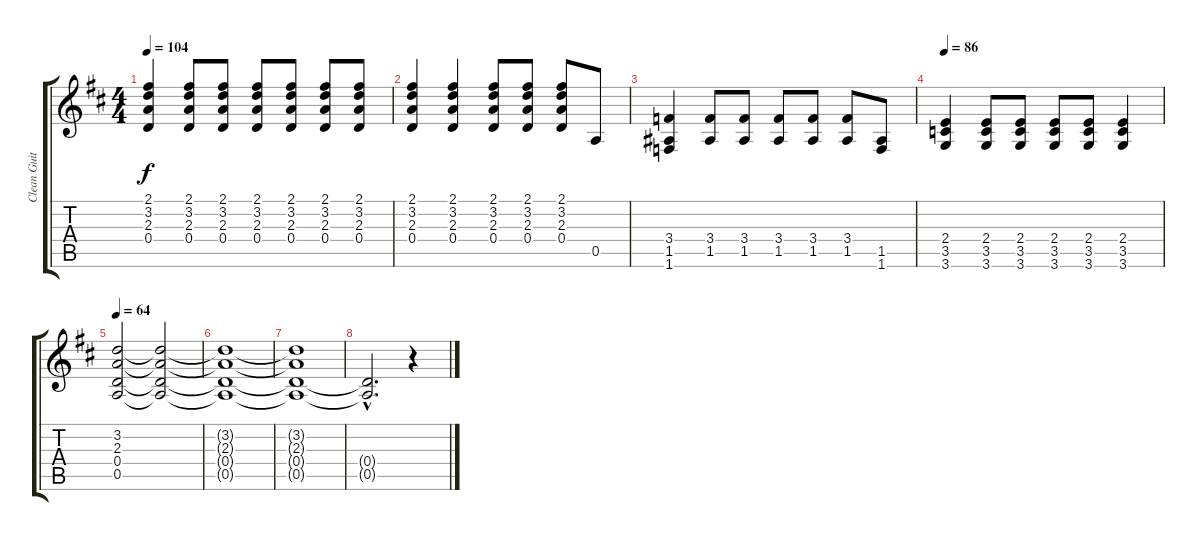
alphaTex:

\track ("Clean Guitar 1 [Slash]" "Clean Guit") {instrument electricguitarjazz}
\staff {score tabs}
\tuning (E4 B3 G3 D3 A2 E2) {hide}
\ts (4 4)
\tempo 104
\clef g2
\ks d
(2.1 3.2 2.3 0.4).4{dy f} (2.1 3.2 2.3 0.4).8 (2.1 3.2 2.3 0.4).8 (2.1 3.2 2.3 0.4).8 (2.1 3.2 2.3 0.4).8 (2.1 3.2 2.3 0.4).8 (2.1 3.2 2.3 0.4).8 |
(2.1 3.2 2.3 0.4).4 (2.1 3.2 2.3 0.4).4 (2.1 3.2 2.3 0.4).8 (2.1 3.2 2.3 0.4).8 (2.1 3.2 2.3 0.4).8 0.5.8 |
(3.4 1.5 1.6).4 (3.4 1.5).8 (3.4 1.5).8 (3.4 1.5).8 (3.4 1.5).8 (3.4 1.5).8 (1.5 1.6).8 |
\tempo 86
(2.4 3.5 3.6).4 (2.4 3.5 3.6).8 (2.4 3.5 3.6).8 (2.4 3.5 3.6).8 (2.4 3.5 3.6).8 (2.4 3.5 3.6).4 |
\tempo 64
(3.2 2.3 0.4 0.5).2 (3.2{t} 2.3{t} 0.4{t} 0.5{t}).2{volume 0} |
(3.2{t} 2.3{t} 0.4{t} 0.5{t}).1 |
(3.2{t} 2.3{t} 0.4{t} 0.5{t}).1 |
(0.4{hac t} 0.5{hac t}).2{d} r.4
